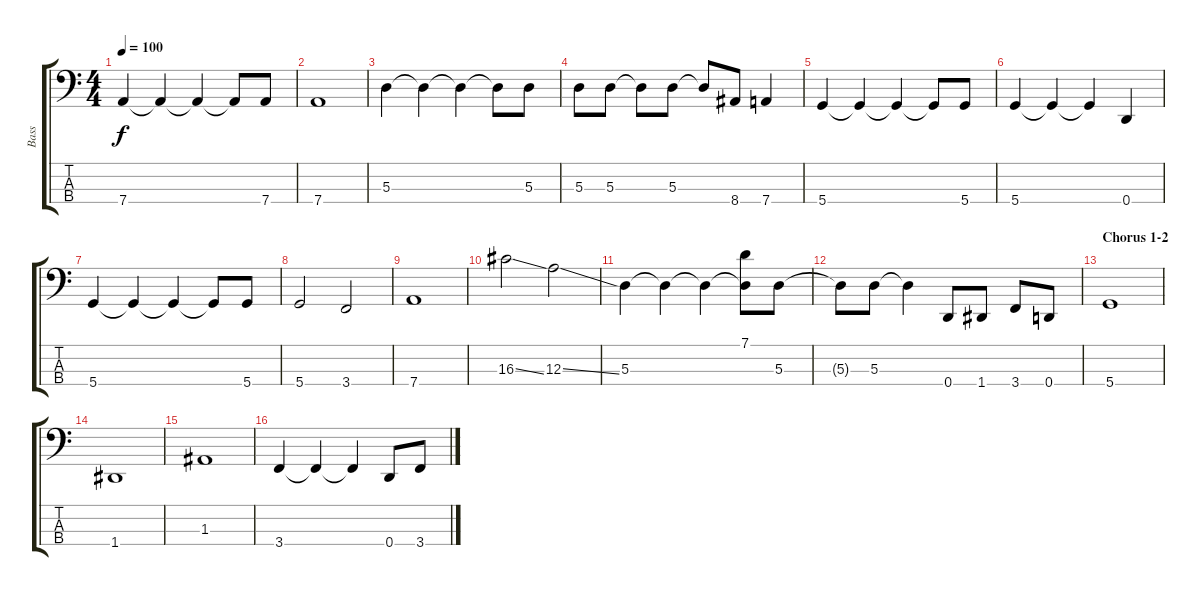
\track ("Bass" "Bass") {instrument electricbassfinger}
\staff {score tabs}
\tuning (G2 D2 A1 D1) {hide}
\ts (4 4)
\tempo 100
\clef f4
\ks c
7.4.4{dy f} 7.4{t}.4 7.4{t}.4 7.4{t}.8 7.4.8 |
7.4.1 |
5.3.4 5.3{t}.4 5.3{t}.4 5.3{t}.8 5.3.8 |
5.3.8 5.3.8 5.3{t}.8 5.3.8 5.3{t}.8 8.4.8 7.4.4 |
5.4.4 5.4{t}.4 5.4{t}.4 5.4{t}.8 5.4.8 |
5.4.4 5.4{t}.4 5.4{t}.4 0.4.4 |
5.4.4 5.4{t}.4 5.4{t}.4 5.4{t}.8 5.4.8 |
5.4.2 3.4.2 |
7.4.1 |
16.3{ss}.2 12.3{ss}.2 |
5.3.4 5.3{t}.4 5.3{t}.4 (7.1 5.3{t}).8 5.3.8 |
5.3{t}.8 5.3.8 5.3{t}.4 0.4.8 1.4.8 3.4.8 0.4.8 |
\section ("" "Chorus 1-2")
5.4.1 |
1.4.1 |
1.3.1 |
3.4.4 3.4{t}.4 3.4{t}.4 0.4.8 3.4.8
